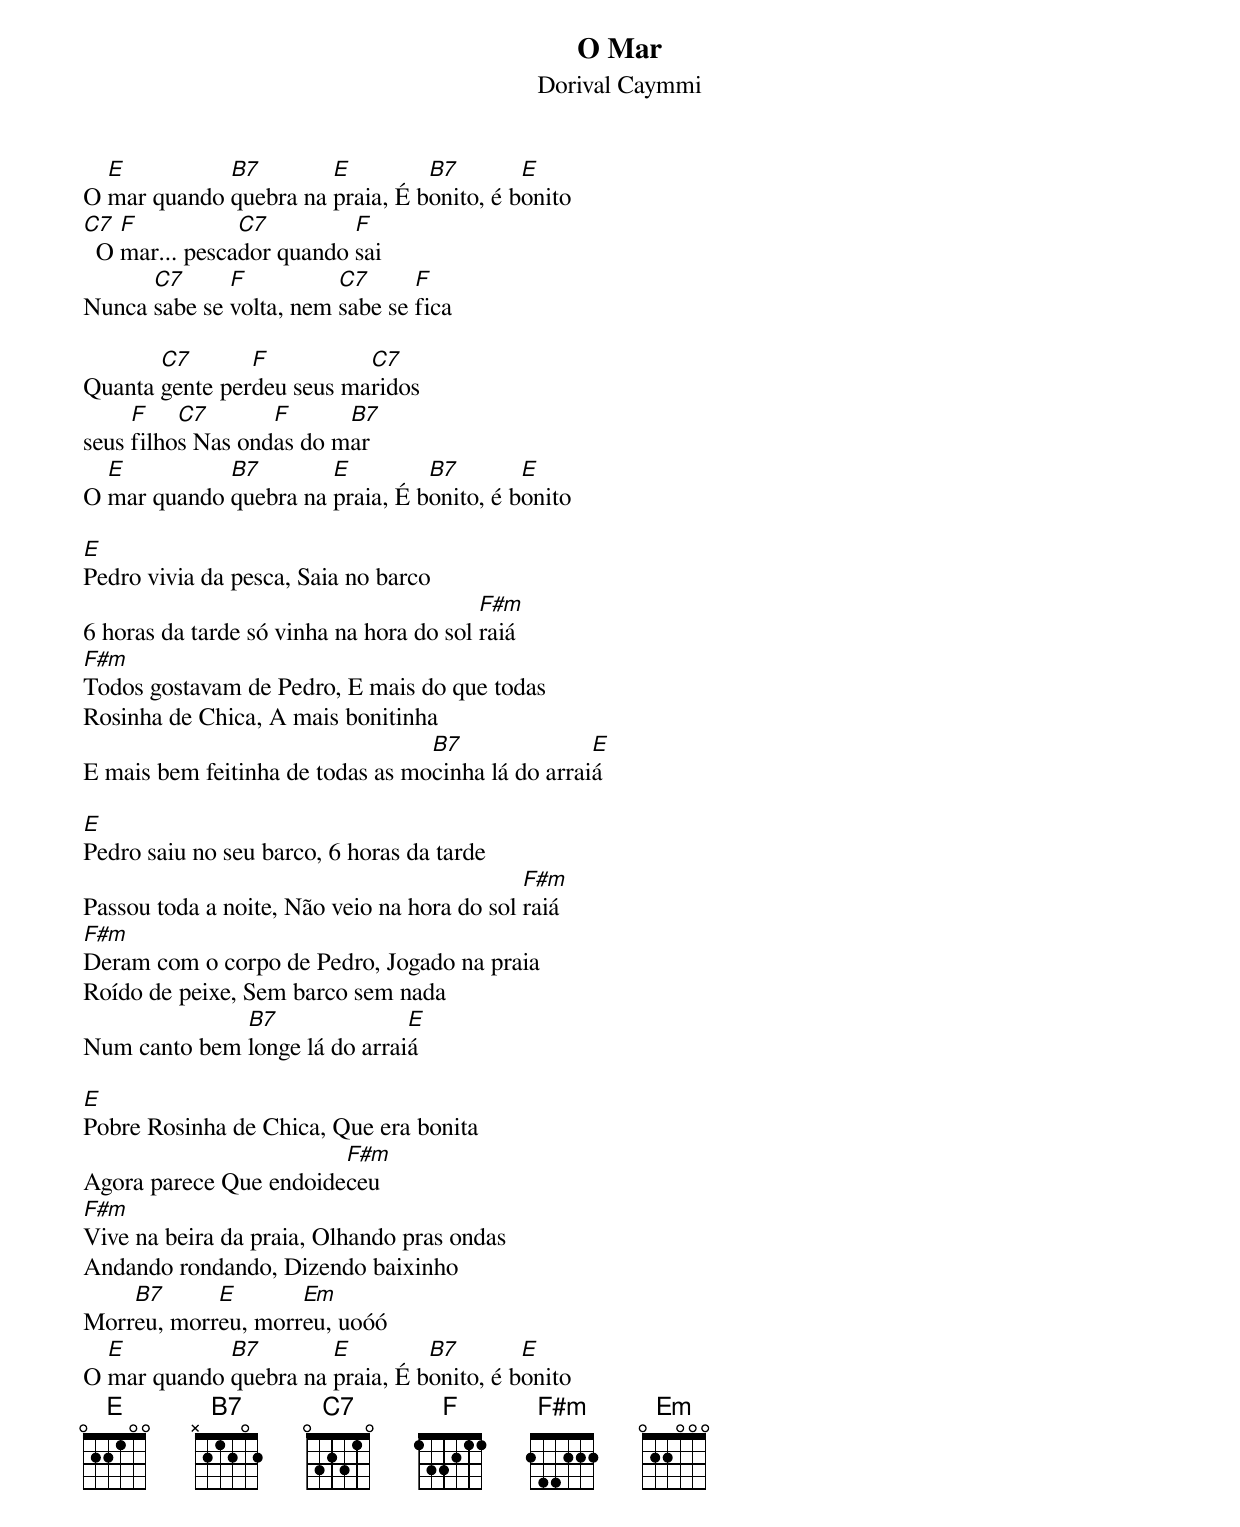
O Mar
Dorival Caymmi

  E          B7        E         B7        E
O mar quando quebra na praia, É bonito, é bonito
C7  F           C7         F
  O mar... pescador quando sai
      C7      F          C7      F
Nunca sabe se volta, nem sabe se fica

       C7       F          C7
Quanta gente perdeu seus maridos
     F    C7       F      B7
seus filhos Nas ondas do mar
  E          B7        E         B7        E
O mar quando quebra na praia, É bonito, é bonito

E
Pedro vivia da pesca, Saia no barco
                                         F#m
6 horas da tarde só vinha na hora do sol raiá
F#m
Todos gostavam de Pedro, E mais do que todas
Rosinha de Chica, A mais bonitinha
                                  B7               E
E mais bem feitinha de todas as mocinha lá do arraiá

E
Pedro saiu no seu barco, 6 horas da tarde
                                             F#m
Passou toda a noite, Não veio na hora do sol raiá
F#m
Deram com o corpo de Pedro, Jogado na praia
Roído de peixe, Sem barco sem nada
              B7               E
Num canto bem longe lá do arraiá

E
Pobre Rosinha de Chica, Que era bonita
                        F#m
Agora parece Que endoideceu
F#m
Vive na beira da praia, Olhando pras ondas
Andando rondando, Dizendo baixinho
    B7      E       Em
Morreu, morreu, morreu, uoóó
  E          B7        E         B7        E
O mar quando quebra na praia, É bonito, é bonito
